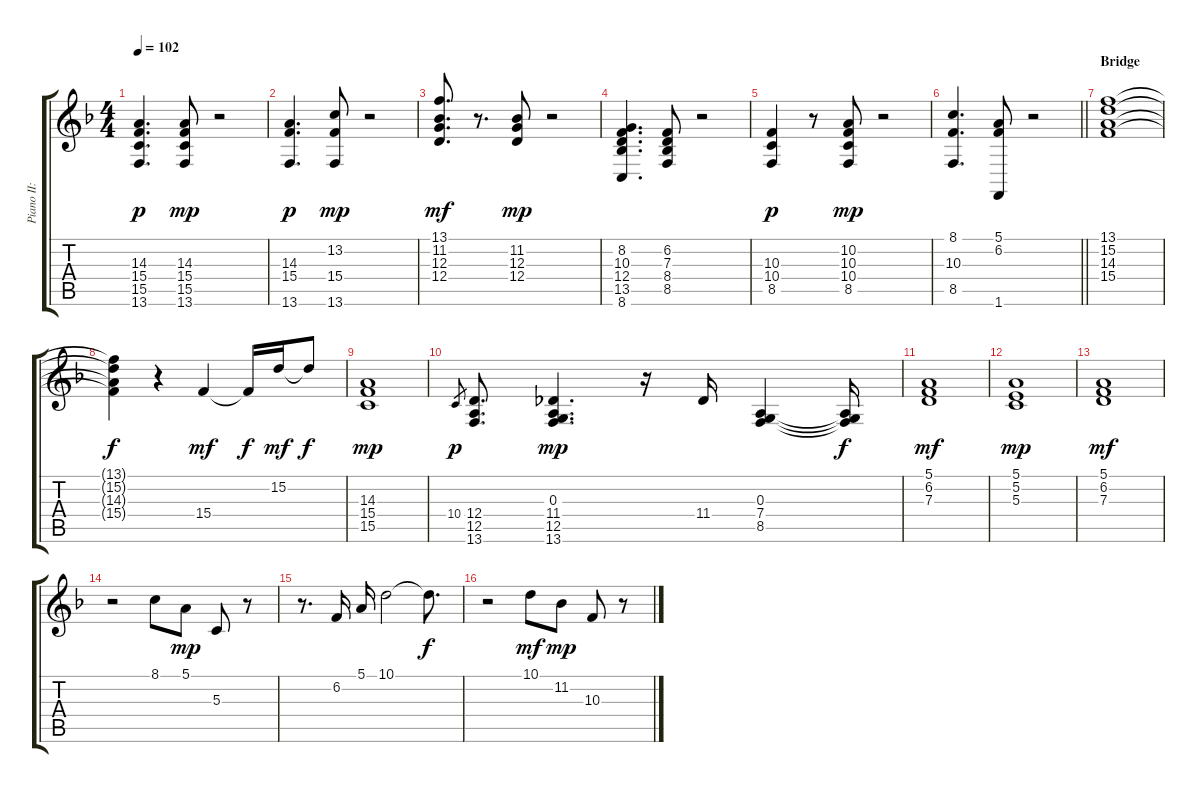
\track ("Piano II:" "Piano II:") {instrument electricpiano1}
\staff {score tabs}
\tuning (E4 B3 G3 D3 A2 E2) {hide}
\ts (4 4)
\tempo 102
\clef g2
\ks f
(14.3 15.4 15.5 13.6).4{d dy p} (14.3 15.4 15.5 13.6).8{dy mp} r.2 |
(14.3 15.4 13.6).4{d dy p} (13.2 15.4 13.6).8{dy mp} r.2 |
(13.1 11.2 12.3 12.4).8{d dy mf} r.8{d} (11.2 12.3 12.4).8{dy mp} r.2 |
(8.2 10.3 12.4 13.5 8.6).4{d} (6.2 7.3 8.4 8.5).8 r.2 |
(10.3 10.4 8.5).4{dy p} r.8 (10.2 10.3 10.4 8.5).8{dy mp} r.2 |
\barLineRight lightlight
(8.1 10.3 8.5).4{d} (5.1 6.2 1.6).8 r.2 |
\section ("" "Bridge")
(13.1 15.2 14.3 15.4).1 |
(13.1{t} 15.2{t} 14.3{t} 15.4{t}).4{dy f} r.4 15.4.4{dy mf} 15.4{t}.16{dy f} 15.2.16{dy mf} 15.2{t}.8{dy f} |
(14.3 15.4 15.5).1{dy mp} |
10.4.8{gr dy p} (12.4 12.5 13.6).8{d} (0.3 11.4 12.5 13.6).4{d dy mp} r.16 11.4.16 (0.3 7.4 8.5).4 (0.3{t} 7.4{t} 8.5{t}).16{dy f} |
(5.1 6.2 7.3).1{dy mf} |
(5.1 5.2 5.3).1{dy mp} |
(5.1 6.2 7.3).1{dy mf} |
r.2 8.1.8 5.1.8{dy mp} 5.3.8 r.8 |
r.8{d} 6.2.16 5.1.16 10.1.2 10.1{t}.8{d dy f} |
r.2 10.1.8{dy mf} 11.2.8{dy mp} 10.3.8 r.8
